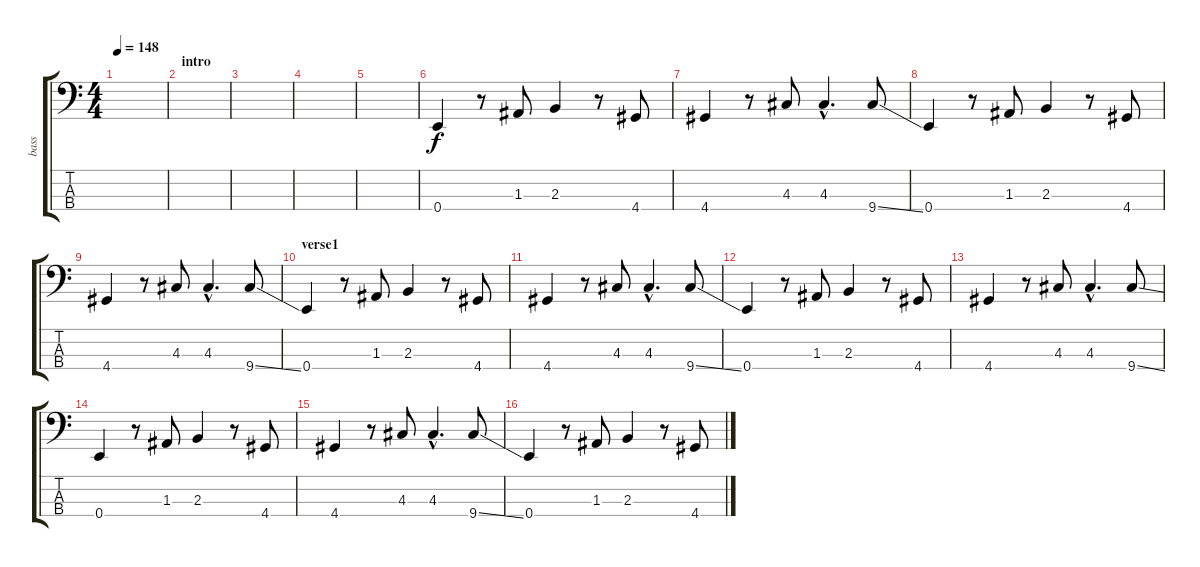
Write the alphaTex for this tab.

\track ("bass" "bass") {instrument electricbassfinger}
\staff {score tabs}
\tuning (G2 D2 A1 E1) {hide}
\ts (4 4)
\tempo 148
\clef f4
\ks c
|
\section ("" "intro")
|
|
|
|
0.4.4 r.8 1.3.8 2.3.4 r.8 4.4.8 |
4.4.4 r.8 4.3.8 4.3{hac}.4{d} 9.4{ss}.8 |
0.4.4 r.8 1.3.8 2.3.4 r.8 4.4.8 |
4.4.4 r.8 4.3.8 4.3{hac}.4{d} 9.4{ss}.8 |
\section ("" "verse1")
0.4.4 r.8 1.3.8 2.3.4 r.8 4.4.8 |
4.4.4 r.8 4.3.8 4.3{hac}.4{d} 9.4{ss}.8 |
0.4.4 r.8 1.3.8 2.3.4 r.8 4.4.8 |
4.4.4 r.8 4.3.8 4.3{hac}.4{d} 9.4{ss}.8 |
0.4.4 r.8 1.3.8 2.3.4 r.8 4.4.8 |
4.4.4 r.8 4.3.8 4.3{hac}.4{d} 9.4{ss}.8 |
0.4.4 r.8 1.3.8 2.3.4 r.8 4.4.8
